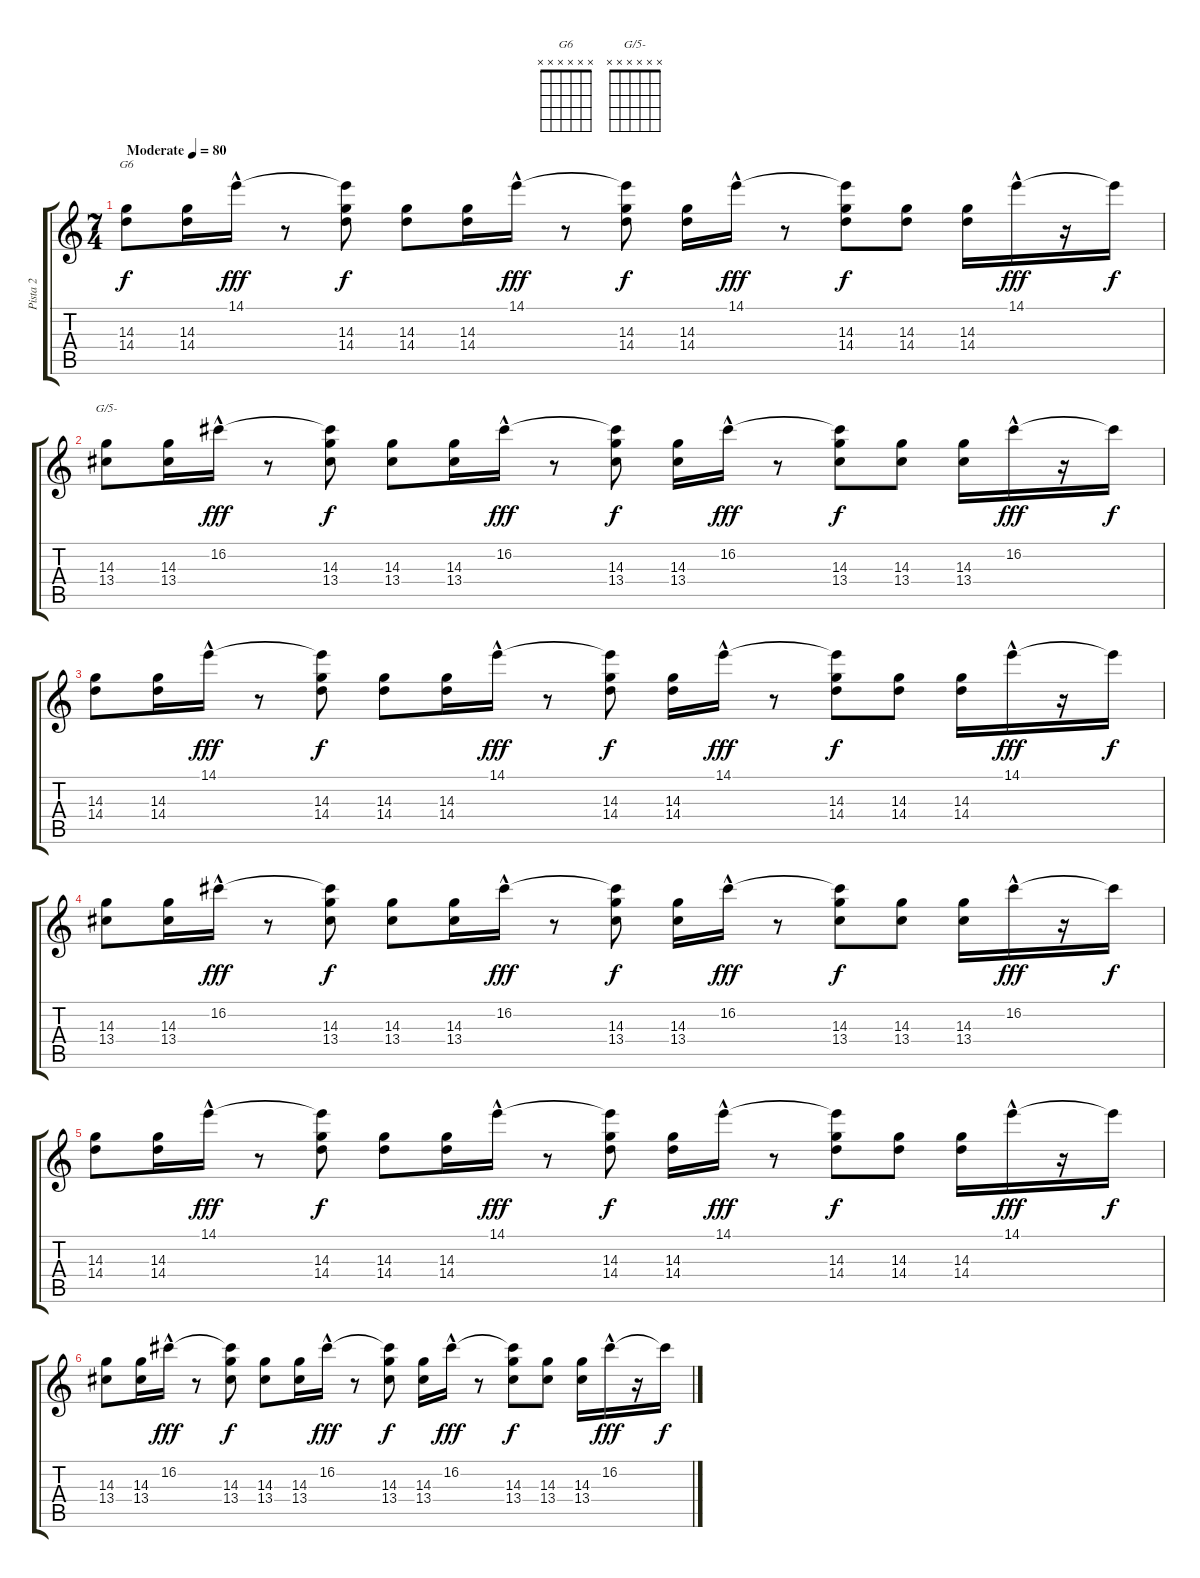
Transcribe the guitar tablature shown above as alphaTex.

\track ("Pista 2" "Pista 2") {instrument acousticguitarsteel}
\staff {score tabs}
\tuning (D4 A3 F3 C3 G2 D2) {hide}
\chord ("G6" x x x x x x)
\chord ("G/5-" x x x x x x)
\ts (7 4)
\tempo (80 "Moderate")
\clef g2
\ks c
(14.3 14.4).8{ch "G6" dy f instrument acousticguitarsteel} (14.3 14.4).16 14.1{hac}.16{dy fff} r.8 (14.1{t} 14.3 14.4).8{dy f} (14.3 14.4).8 (14.3 14.4).16 14.1{hac}.16{dy fff} r.8 (14.1{t} 14.3 14.4).8{dy f} (14.3 14.4).16 14.1{hac}.16{dy fff} r.8 (14.1{t} 14.3 14.4).8{dy f} (14.3 14.4).8 (14.3 14.4).16 14.1{hac}.16{dy fff} r.16 14.1{t}.16{dy f} |
(14.3 13.4).8{ch "G/5-"} (14.3 13.4).16 16.2{hac}.16{dy fff} r.8 (16.2{t} 14.3 13.4).8{dy f} (14.3 13.4).8 (14.3 13.4).16 16.2{hac}.16{dy fff} r.8 (16.2{t} 14.3 13.4).8{dy f} (14.3 13.4).16 16.2{hac}.16{dy fff} r.8 (16.2{t} 14.3 13.4).8{dy f} (14.3 13.4).8 (14.3 13.4).16 16.2{hac}.16{dy fff} r.16 16.2{t}.16{dy f} |
(14.3 14.4).8 (14.3 14.4).16 14.1{hac}.16{dy fff} r.8 (14.1{t} 14.3 14.4).8{dy f} (14.3 14.4).8 (14.3 14.4).16 14.1{hac}.16{dy fff} r.8 (14.1{t} 14.3 14.4).8{dy f} (14.3 14.4).16 14.1{hac}.16{dy fff} r.8 (14.1{t} 14.3 14.4).8{dy f} (14.3 14.4).8 (14.3 14.4).16 14.1{hac}.16{dy fff} r.16 14.1{t}.16{dy f} |
(14.3 13.4).8 (14.3 13.4).16 16.2{hac}.16{dy fff} r.8 (16.2{t} 14.3 13.4).8{dy f} (14.3 13.4).8 (14.3 13.4).16 16.2{hac}.16{dy fff} r.8 (16.2{t} 14.3 13.4).8{dy f} (14.3 13.4).16 16.2{hac}.16{dy fff} r.8 (16.2{t} 14.3 13.4).8{dy f} (14.3 13.4).8 (14.3 13.4).16 16.2{hac}.16{dy fff} r.16 16.2{t}.16{dy f} |
(14.3 14.4).8 (14.3 14.4).16 14.1{hac}.16{dy fff} r.8 (14.1{t} 14.3 14.4).8{dy f} (14.3 14.4).8 (14.3 14.4).16 14.1{hac}.16{dy fff} r.8 (14.1{t} 14.3 14.4).8{dy f} (14.3 14.4).16 14.1{hac}.16{dy fff} r.8 (14.1{t} 14.3 14.4).8{dy f} (14.3 14.4).8 (14.3 14.4).16 14.1{hac}.16{dy fff} r.16 14.1{t}.16{dy f} |
(14.3 13.4).8 (14.3 13.4).16 16.2{hac}.16{dy fff} r.8 (16.2{t} 14.3 13.4).8{dy f} (14.3 13.4).8 (14.3 13.4).16 16.2{hac}.16{dy fff} r.8 (16.2{t} 14.3 13.4).8{dy f} (14.3 13.4).16 16.2{hac}.16{dy fff} r.8 (16.2{t} 14.3 13.4).8{dy f} (14.3 13.4).8 (14.3 13.4).16 16.2{hac}.16{dy fff} r.16 16.2{t}.16{dy f}
